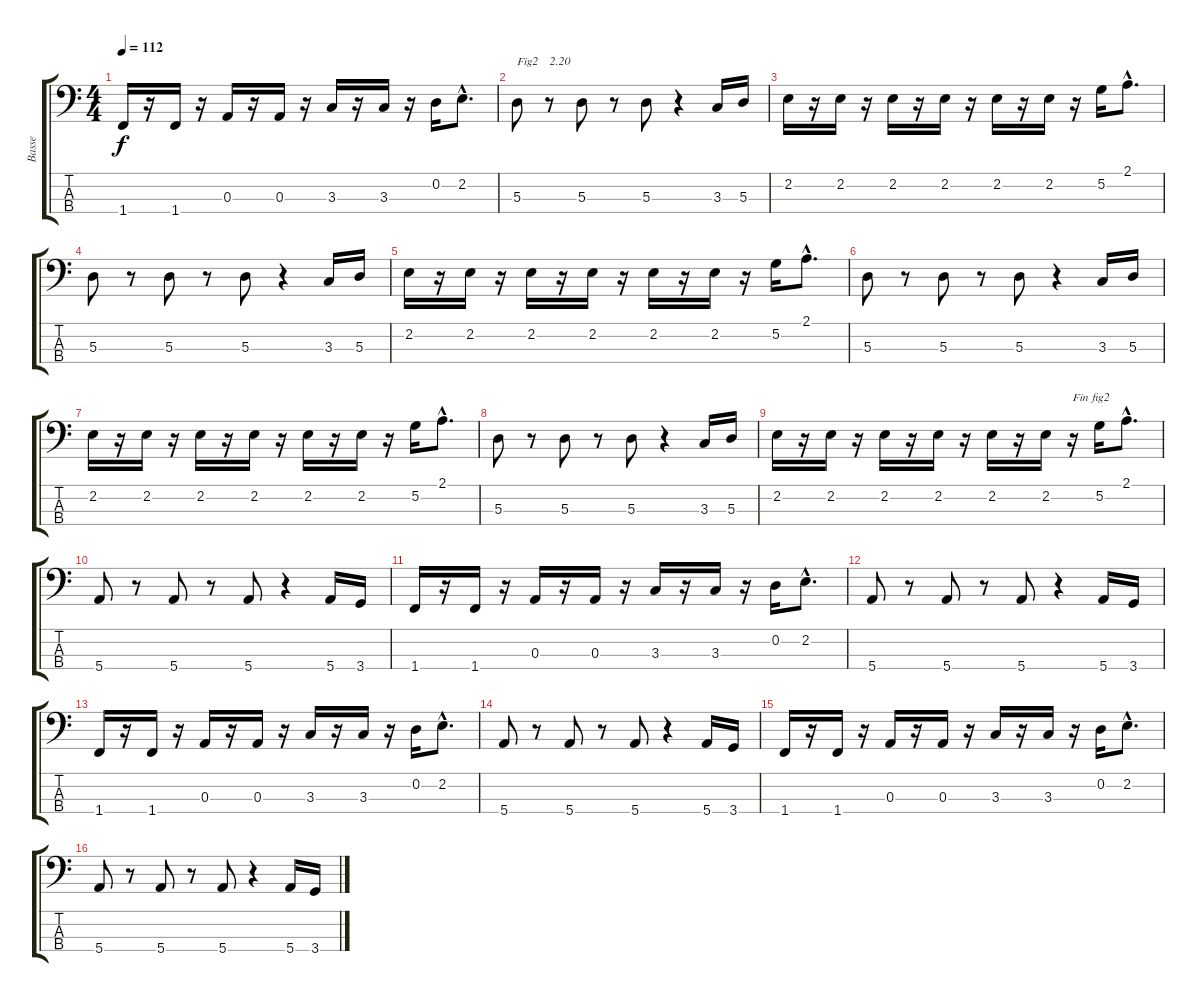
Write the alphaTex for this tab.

\track ("Basse" "Basse") {instrument electricbassfinger}
\staff {score tabs}
\tuning (G2 D2 A1 E1) {hide}
\ts (4 4)
\tempo 112
\clef f4
\ks c
1.4.16{dy f} r.16 1.4.16 r.16 0.3.16 r.16 0.3.16 r.16 3.3.16 r.16 3.3.16 r.16 0.2.16 2.2{hac}.8{d} |
5.3.8{txt "Fig2"} r.8{txt "2.20"} 5.3.8 r.8 5.3.8 r.4 3.3.16 5.3.16 |
2.2.16 r.16 2.2.16 r.16 2.2.16 r.16 2.2.16 r.16 2.2.16 r.16 2.2.16 r.16 5.2.16 2.1{hac}.8{d} |
5.3.8 r.8 5.3.8 r.8 5.3.8 r.4 3.3.16 5.3.16 |
2.2.16 r.16 2.2.16 r.16 2.2.16 r.16 2.2.16 r.16 2.2.16 r.16 2.2.16 r.16 5.2.16 2.1{hac}.8{d} |
5.3.8 r.8 5.3.8 r.8 5.3.8 r.4 3.3.16 5.3.16 |
2.2.16 r.16 2.2.16 r.16 2.2.16 r.16 2.2.16 r.16 2.2.16 r.16 2.2.16 r.16 5.2.16 2.1{hac}.8{d} |
5.3.8 r.8 5.3.8 r.8 5.3.8 r.4 3.3.16 5.3.16 |
2.2.16 r.16 2.2.16 r.16 2.2.16 r.16 2.2.16 r.16 2.2.16 r.16 2.2.16 r.16{txt "Fin fig2"} 5.2.16 2.1{hac}.8{d} |
5.4.8 r.8 5.4.8 r.8 5.4.8 r.4 5.4.16 3.4.16 |
1.4.16 r.16 1.4.16 r.16 0.3.16 r.16 0.3.16 r.16 3.3.16 r.16 3.3.16 r.16 0.2.16 2.2{hac}.8{d} |
5.4.8 r.8 5.4.8 r.8 5.4.8 r.4 5.4.16 3.4.16 |
1.4.16 r.16 1.4.16 r.16 0.3.16 r.16 0.3.16 r.16 3.3.16 r.16 3.3.16 r.16 0.2.16 2.2{hac}.8{d} |
5.4.8 r.8 5.4.8 r.8 5.4.8 r.4 5.4.16 3.4.16 |
1.4.16 r.16 1.4.16 r.16 0.3.16 r.16 0.3.16 r.16 3.3.16 r.16 3.3.16 r.16 0.2.16 2.2{hac}.8{d} |
5.4.8 r.8 5.4.8 r.8 5.4.8 r.4 5.4.16 3.4.16
